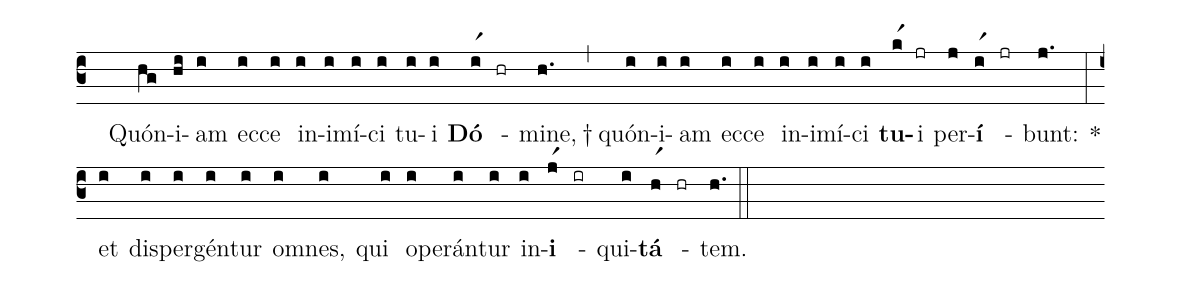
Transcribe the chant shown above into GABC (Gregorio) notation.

%%
(c3)
( )Quón(hg)i(hi)am(i) ec(i)ce(i) in(i)i(i)mí(i)ci(i) tu(i)i(i) <b>Dó</b>(ir1) -(hr) mine,(h.)†(,)
quón(i)i(i)am(i) ec(i)ce(i) in(i)i(i)mí(i)ci(i) <b>tu</b>(kr1)i(jr) per(j)<b>í</b>(ir1) -(jr) bunt:(j.) *(:)
et(i) di(i)sper(i)gén(i)tur(i) om(i)nes,(i) qui(i) ope(i)rán(i)tur(i) in(i)<b>i</b>(jr1) -(ir) qui(i)<b>tá</b>(hr1) -(hr) tem.(h.) (::)
